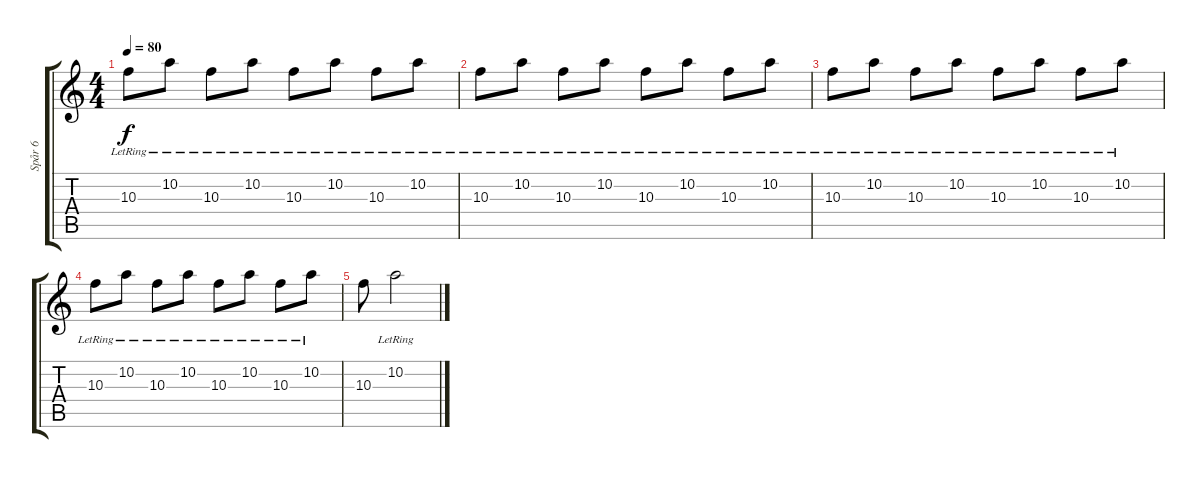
\track ("Spår 6" "Spår 6") {instrument electricguitarclean}
\staff {score tabs}
\tuning (E4 B3 G3 D3 A2 D2) {hide}
\ts (4 4)
\tempo 80
\clef g2
\ks c
10.3{lr}.8{dy f} 10.2{lr}.8 10.3{lr}.8 10.2{lr}.8 10.3{lr}.8 10.2{lr}.8 10.3{lr}.8 10.2{lr}.8 |
10.3{lr}.8 10.2{lr}.8 10.3{lr}.8 10.2{lr}.8 10.3{lr}.8 10.2{lr}.8 10.3{lr}.8 10.2{lr}.8 |
10.3{lr}.8 10.2{lr}.8 10.3{lr}.8 10.2{lr}.8 10.3{lr}.8 10.2{lr}.8 10.3{lr}.8 10.2{lr}.8 |
10.3{lr}.8 10.2{lr}.8 10.3{lr}.8 10.2{lr}.8 10.3{lr}.8 10.2{lr}.8 10.3{lr}.8 10.2{lr}.8 |
10.3.8 10.2{lr}.2
